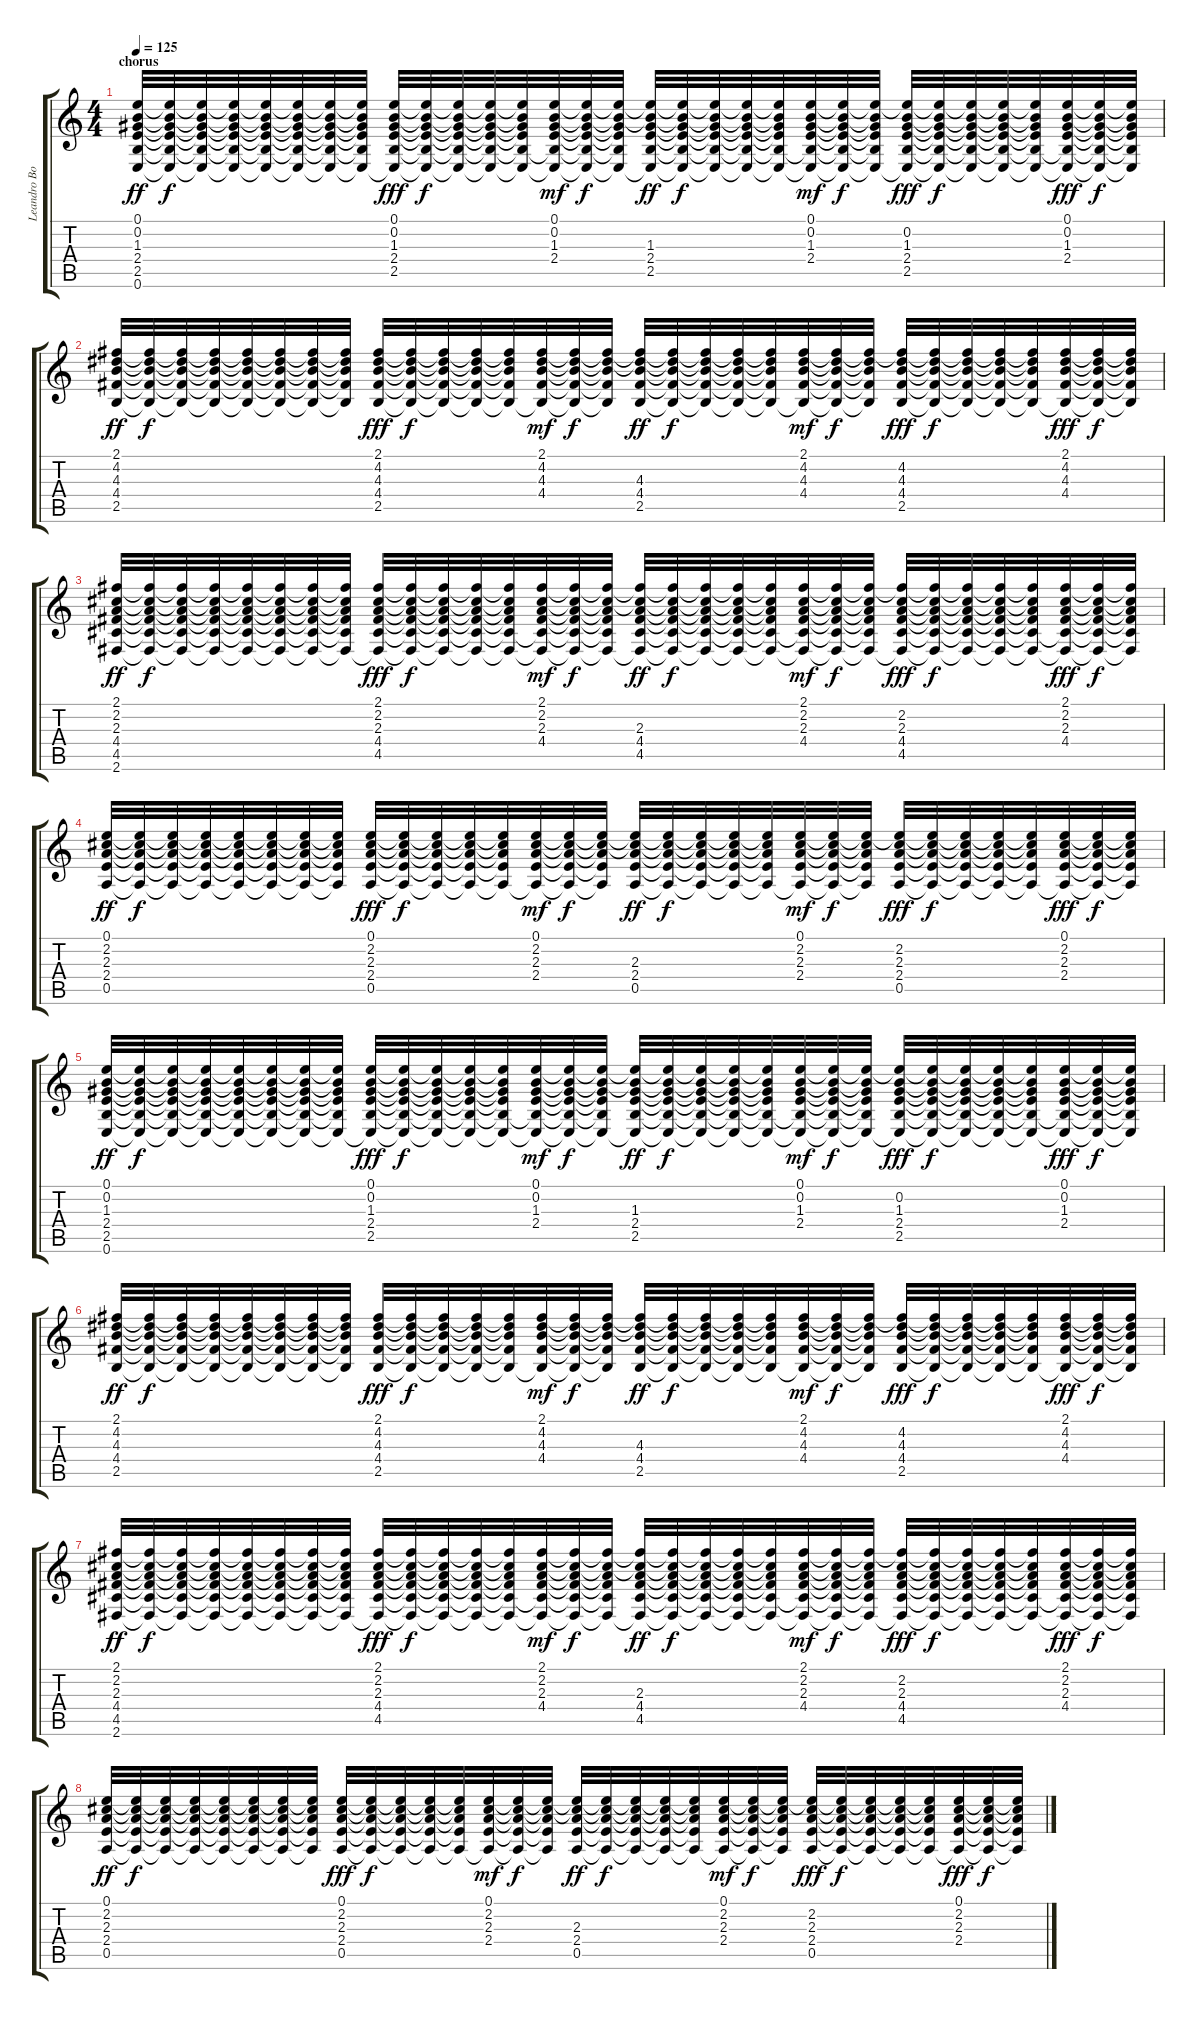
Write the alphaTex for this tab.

\track ("Leandro Boné" "Leandro Bo") {instrument distortionguitar}
\staff {score tabs}
\tuning (E4 B3 G3 D3 A2 E2) {hide}
\ts (4 4)
\section ("" "chorus")
\tempo 125
\clef g2
\ks c
(0.1 0.2 1.3 2.4 2.5 0.6).32{dy ff} (0.1{t} 0.2{t} 1.3{t} 2.4{t} 2.5{t} 0.6{t}).32{dy f} (0.1{t} 0.2{t} 1.3{t} 2.4{t} 2.5{t} 0.6{t}).32 (0.1{t} 0.2{t} 1.3{t} 2.4{t} 2.5{t} 0.6{t}).32 (0.1{t} 0.2{t} 1.3{t} 2.4{t} 2.5{t} 0.6{t}).32 (0.1{t} 0.2{t} 1.3{t} 2.4{t} 2.5{t} 0.6{t}).32 (0.1{t} 0.2{t} 1.3{t} 2.4{t} 2.5{t} 0.6{t}).32 (0.1{t} 0.2{t} 1.3{t} 2.4{t} 2.5{t} 0.6{t}).32 (0.1 0.2 1.3 2.4 2.5 0.6{t}).32{dy fff} (0.1{t} 0.2{t} 1.3{t} 2.4{t} 2.5{t} 0.6{t}).32{dy f} (0.1{t} 0.2{t} 1.3{t} 2.4{t} 2.5{t} 0.6{t}).32 (0.1{t} 0.2{t} 1.3{t} 2.4{t} 2.5{t} 0.6{t}).32 (0.1{t} 0.2{t} 1.3{t} 2.4{t} 2.5{t} 0.6{t}).32 (0.1 0.2 1.3 2.4 2.5{t} 0.6{t}).32{dy mf} (0.1{t} 0.2{t} 1.3{t} 2.4{t} 2.5{t} 0.6{t}).32{dy f} (0.1{t} 0.2{t} 1.3{t} 2.4{t} 2.5{t} 0.6{t}).32 (0.1{t} 0.2{t} 1.3 2.4 2.5 0.6{t}).32{dy ff} (0.1{t} 0.2{t} 1.3{t} 2.4{t} 2.5{t} 0.6{t}).32{dy f} (0.1{t} 0.2{t} 1.3{t} 2.4{t} 2.5{t} 0.6{t}).32 (0.1{t} 0.2{t} 1.3{t} 2.4{t} 2.5{t} 0.6{t}).32 (0.1{t} 0.2{t} 1.3{t} 2.4{t} 2.5{t} 0.6{t}).32 (0.1 0.2 1.3 2.4 2.5{t} 0.6{t}).32{dy mf} (0.1{t} 0.2{t} 1.3{t} 2.4{t} 2.5{t} 0.6{t}).32{dy f} (0.1{t} 0.2{t} 1.3{t} 2.4{t} 2.5{t} 0.6{t}).32 (0.1{t} 0.2 1.3 2.4 2.5 0.6{t}).32{dy fff} (0.1{t} 0.2{t} 1.3{t} 2.4{t} 2.5{t} 0.6{t}).32{dy f} (0.1{t} 0.2{t} 1.3{t} 2.4{t} 2.5{t} 0.6{t}).32 (0.1{t} 0.2{t} 1.3{t} 2.4{t} 2.5{t} 0.6{t}).32 (0.1{t} 0.2{t} 1.3{t} 2.4{t} 2.5{t} 0.6{t}).32 (0.1 0.2 1.3 2.4 2.5{t} 0.6{t}).32{dy fff} (0.1{t} 0.2{t} 1.3{t} 2.4{t} 2.5{t} 0.6{t}).32{dy f} (0.1{t} 0.2{t} 1.3{t} 2.4{t} 2.5{t} 0.6{t}).32 |
(2.1 4.2 4.3 4.4 2.5).32{dy ff} (2.1{t} 4.2{t} 4.3{t} 4.4{t} 2.5{t}).32{dy f} (2.1{t} 4.2{t} 4.3{t} 4.4{t} 2.5{t}).32 (2.1{t} 4.2{t} 4.3{t} 4.4{t} 2.5{t}).32 (2.1{t} 4.2{t} 4.3{t} 4.4{t} 2.5{t}).32 (2.1{t} 4.2{t} 4.3{t} 4.4{t} 2.5{t}).32 (2.1{t} 4.2{t} 4.3{t} 4.4{t} 2.5{t}).32 (2.1{t} 4.2{t} 4.3{t} 4.4{t} 2.5{t}).32 (2.1 4.2 4.3 4.4 2.5).32{dy fff} (2.1{t} 4.2{t} 4.3{t} 4.4{t} 2.5{t}).32{dy f} (2.1{t} 4.2{t} 4.3{t} 4.4{t} 2.5{t}).32 (2.1{t} 4.2{t} 4.3{t} 4.4{t} 2.5{t}).32 (2.1{t} 4.2{t} 4.3{t} 4.4{t} 2.5{t}).32 (2.1 4.2 4.3 4.4 2.5{t}).32{dy mf} (2.1{t} 4.2{t} 4.3{t} 4.4{t} 2.5{t}).32{dy f} (2.1{t} 4.2{t} 4.3{t} 4.4{t} 2.5{t}).32 (2.1{t} 4.2{t} 4.3 4.4 2.5).32{dy ff} (2.1{t} 4.2{t} 4.3{t} 4.4{t} 2.5{t}).32{dy f} (2.1{t} 4.2{t} 4.3{t} 4.4{t} 2.5{t}).32 (2.1{t} 4.2{t} 4.3{t} 4.4{t} 2.5{t}).32 (2.1{t} 4.2{t} 4.3{t} 4.4{t} 2.5{t}).32 (2.1 4.2 4.3 4.4 2.5{t}).32{dy mf} (2.1{t} 4.2{t} 4.3{t} 4.4{t} 2.5{t}).32{dy f} (2.1{t} 4.2{t} 4.3{t} 4.4{t} 2.5{t}).32 (2.1{t} 4.2 4.3 4.4 2.5).32{dy fff} (2.1{t} 4.2{t} 4.3{t} 4.4{t} 2.5{t}).32{dy f} (2.1{t} 4.2{t} 4.3{t} 4.4{t} 2.5{t}).32 (2.1{t} 4.2{t} 4.3{t} 4.4{t} 2.5{t}).32 (2.1{t} 4.2{t} 4.3{t} 4.4{t} 2.5{t}).32 (2.1 4.2 4.3 4.4 2.5{t}).32{dy fff} (2.1{t} 4.2{t} 4.3{t} 4.4{t} 2.5{t}).32{dy f} (2.1{t} 4.2{t} 4.3{t} 4.4{t} 2.5{t}).32 |
(2.1 2.2 2.3 4.4 4.5 2.6).32{dy ff} (2.1{t} 2.2{t} 2.3{t} 4.4{t} 4.5{t} 2.6{t}).32{dy f} (2.1{t} 2.2{t} 2.3{t} 4.4{t} 4.5{t} 2.6{t}).32 (2.1{t} 2.2{t} 2.3{t} 4.4{t} 4.5{t} 2.6{t}).32 (2.1{t} 2.2{t} 2.3{t} 4.4{t} 4.5{t} 2.6{t}).32 (2.1{t} 2.2{t} 2.3{t} 4.4{t} 4.5{t} 2.6{t}).32 (2.1{t} 2.2{t} 2.3{t} 4.4{t} 4.5{t} 2.6{t}).32 (2.1{t} 2.2{t} 2.3{t} 4.4{t} 4.5{t} 2.6{t}).32 (2.1 2.2 2.3 4.4 4.5 2.6{t}).32{dy fff} (2.1{t} 2.2{t} 2.3{t} 4.4{t} 4.5{t} 2.6{t}).32{dy f} (2.1{t} 2.2{t} 2.3{t} 4.4{t} 4.5{t} 2.6{t}).32 (2.1{t} 2.2{t} 2.3{t} 4.4{t} 4.5{t} 2.6{t}).32 (2.1{t} 2.2{t} 2.3{t} 4.4{t} 4.5{t} 2.6{t}).32 (2.1 2.2 2.3 4.4 4.5{t} 2.6{t}).32{dy mf} (2.1{t} 2.2{t} 2.3{t} 4.4{t} 4.5{t} 2.6{t}).32{dy f} (2.1{t} 2.2{t} 2.3{t} 4.4{t} 4.5{t} 2.6{t}).32 (2.1{t} 2.2{t} 2.3 4.4 4.5 2.6{t}).32{dy ff} (2.1{t} 2.2{t} 2.3{t} 4.4{t} 4.5{t} 2.6{t}).32{dy f} (2.1{t} 2.2{t} 2.3{t} 4.4{t} 4.5{t} 2.6{t}).32 (2.1{t} 2.2{t} 2.3{t} 4.4{t} 4.5{t} 2.6{t}).32 (2.1{t} 2.2{t} 2.3{t} 4.4{t} 4.5{t} 2.6{t}).32 (2.1 2.2 2.3 4.4 4.5{t} 2.6{t}).32{dy mf} (2.1{t} 2.2{t} 2.3{t} 4.4{t} 4.5{t} 2.6{t}).32{dy f} (2.1{t} 2.2{t} 2.3{t} 4.4{t} 4.5{t} 2.6{t}).32 (2.1{t} 2.2 2.3 4.4 4.5 2.6{t}).32{dy fff} (2.1{t} 2.2{t} 2.3{t} 4.4{t} 4.5{t} 2.6{t}).32{dy f} (2.1{t} 2.2{t} 2.3{t} 4.4{t} 4.5{t} 2.6{t}).32 (2.1{t} 2.2{t} 2.3{t} 4.4{t} 4.5{t} 2.6{t}).32 (2.1{t} 2.2{t} 2.3{t} 4.4{t} 4.5{t} 2.6{t}).32 (2.1 2.2 2.3 4.4 4.5{t} 2.6{t}).32{dy fff} (2.1{t} 2.2{t} 2.3{t} 4.4{t} 4.5{t} 2.6{t}).32{dy f} (2.1{t} 2.2{t} 2.3{t} 4.4{t} 4.5{t} 2.6{t}).32 |
(0.1 2.2 2.3 2.4 0.5).32{dy ff} (0.1{t} 2.2{t} 2.3{t} 2.4{t} 0.5{t}).32{dy f} (0.1{t} 2.2{t} 2.3{t} 2.4{t} 0.5{t}).32 (0.1{t} 2.2{t} 2.3{t} 2.4{t} 0.5{t}).32 (0.1{t} 2.2{t} 2.3{t} 2.4{t} 0.5{t}).32 (0.1{t} 2.2{t} 2.3{t} 2.4{t} 0.5{t}).32 (0.1{t} 2.2{t} 2.3{t} 2.4{t} 0.5{t}).32 (0.1{t} 2.2{t} 2.3{t} 2.4{t} 0.5{t}).32 (0.1 2.2 2.3 2.4 0.5).32{dy fff} (0.1{t} 2.2{t} 2.3{t} 2.4{t} 0.5{t}).32{dy f} (0.1{t} 2.2{t} 2.3{t} 2.4{t} 0.5{t}).32 (0.1{t} 2.2{t} 2.3{t} 2.4{t} 0.5{t}).32 (0.1{t} 2.2{t} 2.3{t} 2.4{t} 0.5{t}).32 (0.1 2.2 2.3 2.4 0.5{t}).32{dy mf} (0.1{t} 2.2{t} 2.3{t} 2.4{t} 0.5{t}).32{dy f} (0.1{t} 2.2{t} 2.3{t} 2.4{t} 0.5{t}).32 (0.1{t} 2.2{t} 2.3 2.4 0.5).32{dy ff} (0.1{t} 2.2{t} 2.3{t} 2.4{t} 0.5{t}).32{dy f} (0.1{t} 2.2{t} 2.3{t} 2.4{t} 0.5{t}).32 (0.1{t} 2.2{t} 2.3{t} 2.4{t} 0.5{t}).32 (0.1{t} 2.2{t} 2.3{t} 2.4{t} 0.5{t}).32 (0.1 2.2 2.3 2.4 0.5{t}).32{dy mf} (0.1{t} 2.2{t} 2.3{t} 2.4{t} 0.5{t}).32{dy f} (0.1{t} 2.2{t} 2.3{t} 2.4{t} 0.5{t}).32 (0.1{t} 2.2 2.3 2.4 0.5).32{dy fff} (0.1{t} 2.2{t} 2.3{t} 2.4{t} 0.5{t}).32{dy f} (0.1{t} 2.2{t} 2.3{t} 2.4{t} 0.5{t}).32 (0.1{t} 2.2{t} 2.3{t} 2.4{t} 0.5{t}).32 (0.1{t} 2.2{t} 2.3{t} 2.4{t} 0.5{t}).32 (0.1 2.2 2.3 2.4 0.5{t}).32{dy fff} (0.1{t} 2.2{t} 2.3{t} 2.4{t} 0.5{t}).32{dy f} (0.1{t} 2.2{t} 2.3{t} 2.4{t} 0.5{t}).32 |
(0.1 0.2 1.3 2.4 2.5 0.6).32{dy ff} (0.1{t} 0.2{t} 1.3{t} 2.4{t} 2.5{t} 0.6{t}).32{dy f} (0.1{t} 0.2{t} 1.3{t} 2.4{t} 2.5{t} 0.6{t}).32 (0.1{t} 0.2{t} 1.3{t} 2.4{t} 2.5{t} 0.6{t}).32 (0.1{t} 0.2{t} 1.3{t} 2.4{t} 2.5{t} 0.6{t}).32 (0.1{t} 0.2{t} 1.3{t} 2.4{t} 2.5{t} 0.6{t}).32 (0.1{t} 0.2{t} 1.3{t} 2.4{t} 2.5{t} 0.6{t}).32 (0.1{t} 0.2{t} 1.3{t} 2.4{t} 2.5{t} 0.6{t}).32 (0.1 0.2 1.3 2.4 2.5 0.6{t}).32{dy fff} (0.1{t} 0.2{t} 1.3{t} 2.4{t} 2.5{t} 0.6{t}).32{dy f} (0.1{t} 0.2{t} 1.3{t} 2.4{t} 2.5{t} 0.6{t}).32 (0.1{t} 0.2{t} 1.3{t} 2.4{t} 2.5{t} 0.6{t}).32 (0.1{t} 0.2{t} 1.3{t} 2.4{t} 2.5{t} 0.6{t}).32 (0.1 0.2 1.3 2.4 2.5{t} 0.6{t}).32{dy mf} (0.1{t} 0.2{t} 1.3{t} 2.4{t} 2.5{t} 0.6{t}).32{dy f} (0.1{t} 0.2{t} 1.3{t} 2.4{t} 2.5{t} 0.6{t}).32 (0.1{t} 0.2{t} 1.3 2.4 2.5 0.6{t}).32{dy ff} (0.1{t} 0.2{t} 1.3{t} 2.4{t} 2.5{t} 0.6{t}).32{dy f} (0.1{t} 0.2{t} 1.3{t} 2.4{t} 2.5{t} 0.6{t}).32 (0.1{t} 0.2{t} 1.3{t} 2.4{t} 2.5{t} 0.6{t}).32 (0.1{t} 0.2{t} 1.3{t} 2.4{t} 2.5{t} 0.6{t}).32 (0.1 0.2 1.3 2.4 2.5{t} 0.6{t}).32{dy mf} (0.1{t} 0.2{t} 1.3{t} 2.4{t} 2.5{t} 0.6{t}).32{dy f} (0.1{t} 0.2{t} 1.3{t} 2.4{t} 2.5{t} 0.6{t}).32 (0.1{t} 0.2 1.3 2.4 2.5 0.6{t}).32{dy fff} (0.1{t} 0.2{t} 1.3{t} 2.4{t} 2.5{t} 0.6{t}).32{dy f} (0.1{t} 0.2{t} 1.3{t} 2.4{t} 2.5{t} 0.6{t}).32 (0.1{t} 0.2{t} 1.3{t} 2.4{t} 2.5{t} 0.6{t}).32 (0.1{t} 0.2{t} 1.3{t} 2.4{t} 2.5{t} 0.6{t}).32 (0.1 0.2 1.3 2.4 2.5{t} 0.6{t}).32{dy fff} (0.1{t} 0.2{t} 1.3{t} 2.4{t} 2.5{t} 0.6{t}).32{dy f} (0.1{t} 0.2{t} 1.3{t} 2.4{t} 2.5{t} 0.6{t}).32 |
(2.1 4.2 4.3 4.4 2.5).32{dy ff} (2.1{t} 4.2{t} 4.3{t} 4.4{t} 2.5{t}).32{dy f} (2.1{t} 4.2{t} 4.3{t} 4.4{t} 2.5{t}).32 (2.1{t} 4.2{t} 4.3{t} 4.4{t} 2.5{t}).32 (2.1{t} 4.2{t} 4.3{t} 4.4{t} 2.5{t}).32 (2.1{t} 4.2{t} 4.3{t} 4.4{t} 2.5{t}).32 (2.1{t} 4.2{t} 4.3{t} 4.4{t} 2.5{t}).32 (2.1{t} 4.2{t} 4.3{t} 4.4{t} 2.5{t}).32 (2.1 4.2 4.3 4.4 2.5).32{dy fff} (2.1{t} 4.2{t} 4.3{t} 4.4{t} 2.5{t}).32{dy f} (2.1{t} 4.2{t} 4.3{t} 4.4{t} 2.5{t}).32 (2.1{t} 4.2{t} 4.3{t} 4.4{t} 2.5{t}).32 (2.1{t} 4.2{t} 4.3{t} 4.4{t} 2.5{t}).32 (2.1 4.2 4.3 4.4 2.5{t}).32{dy mf} (2.1{t} 4.2{t} 4.3{t} 4.4{t} 2.5{t}).32{dy f} (2.1{t} 4.2{t} 4.3{t} 4.4{t} 2.5{t}).32 (2.1{t} 4.2{t} 4.3 4.4 2.5).32{dy ff} (2.1{t} 4.2{t} 4.3{t} 4.4{t} 2.5{t}).32{dy f} (2.1{t} 4.2{t} 4.3{t} 4.4{t} 2.5{t}).32 (2.1{t} 4.2{t} 4.3{t} 4.4{t} 2.5{t}).32 (2.1{t} 4.2{t} 4.3{t} 4.4{t} 2.5{t}).32 (2.1 4.2 4.3 4.4 2.5{t}).32{dy mf} (2.1{t} 4.2{t} 4.3{t} 4.4{t} 2.5{t}).32{dy f} (2.1{t} 4.2{t} 4.3{t} 4.4{t} 2.5{t}).32 (2.1{t} 4.2 4.3 4.4 2.5).32{dy fff} (2.1{t} 4.2{t} 4.3{t} 4.4{t} 2.5{t}).32{dy f} (2.1{t} 4.2{t} 4.3{t} 4.4{t} 2.5{t}).32 (2.1{t} 4.2{t} 4.3{t} 4.4{t} 2.5{t}).32 (2.1{t} 4.2{t} 4.3{t} 4.4{t} 2.5{t}).32 (2.1 4.2 4.3 4.4 2.5{t}).32{dy fff} (2.1{t} 4.2{t} 4.3{t} 4.4{t} 2.5{t}).32{dy f} (2.1{t} 4.2{t} 4.3{t} 4.4{t} 2.5{t}).32 |
(2.1 2.2 2.3 4.4 4.5 2.6).32{dy ff} (2.1{t} 2.2{t} 2.3{t} 4.4{t} 4.5{t} 2.6{t}).32{dy f} (2.1{t} 2.2{t} 2.3{t} 4.4{t} 4.5{t} 2.6{t}).32 (2.1{t} 2.2{t} 2.3{t} 4.4{t} 4.5{t} 2.6{t}).32 (2.1{t} 2.2{t} 2.3{t} 4.4{t} 4.5{t} 2.6{t}).32 (2.1{t} 2.2{t} 2.3{t} 4.4{t} 4.5{t} 2.6{t}).32 (2.1{t} 2.2{t} 2.3{t} 4.4{t} 4.5{t} 2.6{t}).32 (2.1{t} 2.2{t} 2.3{t} 4.4{t} 4.5{t} 2.6{t}).32 (2.1 2.2 2.3 4.4 4.5 2.6{t}).32{dy fff} (2.1{t} 2.2{t} 2.3{t} 4.4{t} 4.5{t} 2.6{t}).32{dy f} (2.1{t} 2.2{t} 2.3{t} 4.4{t} 4.5{t} 2.6{t}).32 (2.1{t} 2.2{t} 2.3{t} 4.4{t} 4.5{t} 2.6{t}).32 (2.1{t} 2.2{t} 2.3{t} 4.4{t} 4.5{t} 2.6{t}).32 (2.1 2.2 2.3 4.4 4.5{t} 2.6{t}).32{dy mf} (2.1{t} 2.2{t} 2.3{t} 4.4{t} 4.5{t} 2.6{t}).32{dy f} (2.1{t} 2.2{t} 2.3{t} 4.4{t} 4.5{t} 2.6{t}).32 (2.1{t} 2.2{t} 2.3 4.4 4.5 2.6{t}).32{dy ff} (2.1{t} 2.2{t} 2.3{t} 4.4{t} 4.5{t} 2.6{t}).32{dy f} (2.1{t} 2.2{t} 2.3{t} 4.4{t} 4.5{t} 2.6{t}).32 (2.1{t} 2.2{t} 2.3{t} 4.4{t} 4.5{t} 2.6{t}).32 (2.1{t} 2.2{t} 2.3{t} 4.4{t} 4.5{t} 2.6{t}).32 (2.1 2.2 2.3 4.4 4.5{t} 2.6{t}).32{dy mf} (2.1{t} 2.2{t} 2.3{t} 4.4{t} 4.5{t} 2.6{t}).32{dy f} (2.1{t} 2.2{t} 2.3{t} 4.4{t} 4.5{t} 2.6{t}).32 (2.1{t} 2.2 2.3 4.4 4.5 2.6{t}).32{dy fff} (2.1{t} 2.2{t} 2.3{t} 4.4{t} 4.5{t} 2.6{t}).32{dy f} (2.1{t} 2.2{t} 2.3{t} 4.4{t} 4.5{t} 2.6{t}).32 (2.1{t} 2.2{t} 2.3{t} 4.4{t} 4.5{t} 2.6{t}).32 (2.1{t} 2.2{t} 2.3{t} 4.4{t} 4.5{t} 2.6{t}).32 (2.1 2.2 2.3 4.4 4.5{t} 2.6{t}).32{dy fff} (2.1{t} 2.2{t} 2.3{t} 4.4{t} 4.5{t} 2.6{t}).32{dy f} (2.1{t} 2.2{t} 2.3{t} 4.4{t} 4.5{t} 2.6{t}).32 |
(0.1 2.2 2.3 2.4 0.5).32{dy ff} (0.1{t} 2.2{t} 2.3{t} 2.4{t} 0.5{t}).32{dy f} (0.1{t} 2.2{t} 2.3{t} 2.4{t} 0.5{t}).32 (0.1{t} 2.2{t} 2.3{t} 2.4{t} 0.5{t}).32 (0.1{t} 2.2{t} 2.3{t} 2.4{t} 0.5{t}).32 (0.1{t} 2.2{t} 2.3{t} 2.4{t} 0.5{t}).32 (0.1{t} 2.2{t} 2.3{t} 2.4{t} 0.5{t}).32 (0.1{t} 2.2{t} 2.3{t} 2.4{t} 0.5{t}).32 (0.1 2.2 2.3 2.4 0.5).32{dy fff} (0.1{t} 2.2{t} 2.3{t} 2.4{t} 0.5{t}).32{dy f} (0.1{t} 2.2{t} 2.3{t} 2.4{t} 0.5{t}).32 (0.1{t} 2.2{t} 2.3{t} 2.4{t} 0.5{t}).32 (0.1{t} 2.2{t} 2.3{t} 2.4{t} 0.5{t}).32 (0.1 2.2 2.3 2.4 0.5{t}).32{dy mf} (0.1{t} 2.2{t} 2.3{t} 2.4{t} 0.5{t}).32{dy f} (0.1{t} 2.2{t} 2.3{t} 2.4{t} 0.5{t}).32 (0.1{t} 2.2{t} 2.3 2.4 0.5).32{dy ff} (0.1{t} 2.2{t} 2.3{t} 2.4{t} 0.5{t}).32{dy f} (0.1{t} 2.2{t} 2.3{t} 2.4{t} 0.5{t}).32 (0.1{t} 2.2{t} 2.3{t} 2.4{t} 0.5{t}).32 (0.1{t} 2.2{t} 2.3{t} 2.4{t} 0.5{t}).32 (0.1 2.2 2.3 2.4 0.5{t}).32{dy mf} (0.1{t} 2.2{t} 2.3{t} 2.4{t} 0.5{t}).32{dy f} (0.1{t} 2.2{t} 2.3{t} 2.4{t} 0.5{t}).32 (0.1{t} 2.2 2.3 2.4 0.5).32{dy fff} (0.1{t} 2.2{t} 2.3{t} 2.4{t} 0.5{t}).32{dy f} (0.1{t} 2.2{t} 2.3{t} 2.4{t} 0.5{t}).32 (0.1{t} 2.2{t} 2.3{t} 2.4{t} 0.5{t}).32 (0.1{t} 2.2{t} 2.3{t} 2.4{t} 0.5{t}).32 (0.1 2.2 2.3 2.4 0.5{t}).32{dy fff} (0.1{t} 2.2{t} 2.3{t} 2.4{t} 0.5{t}).32{dy f} (0.1{t} 2.2{t} 2.3{t} 2.4{t} 0.5{t}).32
